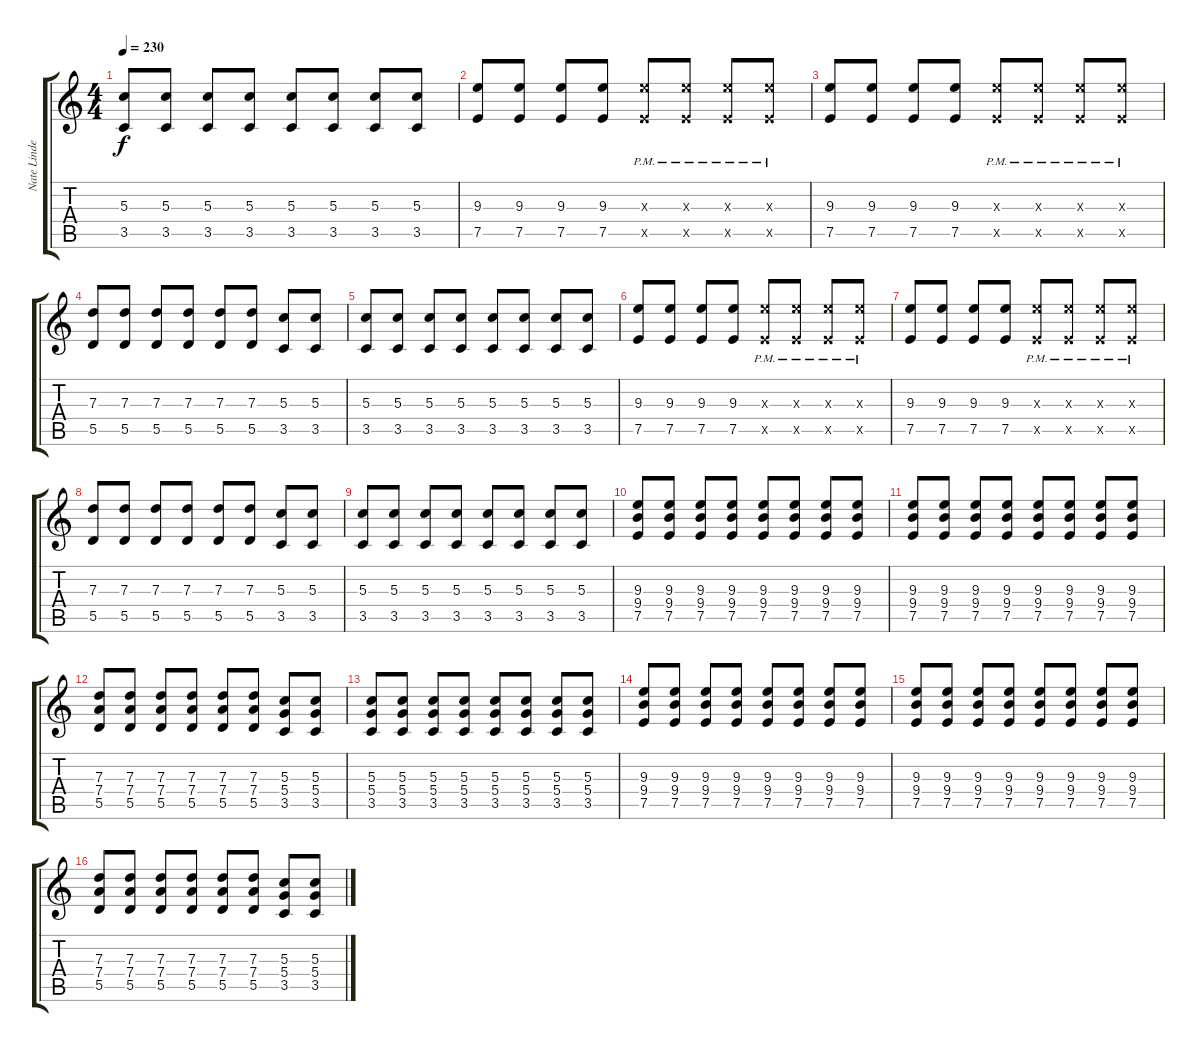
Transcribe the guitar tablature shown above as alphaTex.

\track ("Nate Lindeman" "Nate Linde") {instrument overdrivenguitar}
\staff {score tabs}
\tuning (E4 B3 G3 D3 A2 D2) {hide}
\ts (4 4)
\tempo 230
\clef g2
\ks c
(5.3 3.5).8{dy f} (5.3 3.5).8 (5.3 3.5).8 (5.3 3.5).8 (5.3 3.5).8 (5.3 3.5).8 (5.3 3.5).8 (5.3 3.5).8 |
(9.3 7.5).8 (9.3 7.5).8 (9.3 7.5).8 (9.3 7.5).8 (9.3{pm x} 7.5{pm x}).8 (9.3{pm x} 7.5{pm x}).8 (9.3{pm x} 7.5{pm x}).8 (9.3{pm x} 7.5{pm x}).8 |
(9.3 7.5).8 (9.3 7.5).8 (9.3 7.5).8 (9.3 7.5).8 (9.3{pm x} 7.5{pm x}).8 (9.3{pm x} 7.5{pm x}).8 (9.3{pm x} 7.5{pm x}).8 (9.3{pm x} 7.5{pm x}).8 |
(7.3 5.5).8 (7.3 5.5).8 (7.3 5.5).8 (7.3 5.5).8 (7.3 5.5).8 (7.3 5.5).8 (5.3 3.5).8 (5.3 3.5).8 |
(5.3 3.5).8 (5.3 3.5).8 (5.3 3.5).8 (5.3 3.5).8 (5.3 3.5).8 (5.3 3.5).8 (5.3 3.5).8 (5.3 3.5).8 |
(9.3 7.5).8 (9.3 7.5).8 (9.3 7.5).8 (9.3 7.5).8 (9.3{pm x} 7.5{pm x}).8 (9.3{pm x} 7.5{pm x}).8 (9.3{pm x} 7.5{pm x}).8 (9.3{pm x} 7.5{pm x}).8 |
(9.3 7.5).8 (9.3 7.5).8 (9.3 7.5).8 (9.3 7.5).8 (9.3{pm x} 7.5{pm x}).8 (9.3{pm x} 7.5{pm x}).8 (9.3{pm x} 7.5{pm x}).8 (9.3{pm x} 7.5{pm x}).8 |
(7.3 5.5).8 (7.3 5.5).8 (7.3 5.5).8 (7.3 5.5).8 (7.3 5.5).8 (7.3 5.5).8 (5.3 3.5).8 (5.3 3.5).8 |
(5.3 3.5).8 (5.3 3.5).8 (5.3 3.5).8 (5.3 3.5).8 (5.3 3.5).8 (5.3 3.5).8 (5.3 3.5).8 (5.3 3.5).8 |
(9.3 9.4 7.5).8 (9.3 9.4 7.5).8 (9.3 9.4 7.5).8 (9.3 9.4 7.5).8 (9.3 9.4 7.5).8 (9.3 9.4 7.5).8 (9.3 9.4 7.5).8 (9.3 9.4 7.5).8 |
(9.3 9.4 7.5).8 (9.3 9.4 7.5).8 (9.3 9.4 7.5).8 (9.3 9.4 7.5).8 (9.3 9.4 7.5).8 (9.3 9.4 7.5).8 (9.3 9.4 7.5).8 (9.3 9.4 7.5).8 |
(7.3 7.4 5.5).8 (7.3 7.4 5.5).8 (7.3 7.4 5.5).8 (7.3 7.4 5.5).8 (7.3 7.4 5.5).8 (7.3 7.4 5.5).8 (5.3 5.4 3.5).8 (5.3 5.4 3.5).8 |
(5.3 5.4 3.5).8 (5.3 5.4 3.5).8 (5.3 5.4 3.5).8 (5.3 5.4 3.5).8 (5.3 5.4 3.5).8 (5.3 5.4 3.5).8 (5.3 5.4 3.5).8 (5.3 5.4 3.5).8 |
(9.3 9.4 7.5).8 (9.3 9.4 7.5).8 (9.3 9.4 7.5).8 (9.3 9.4 7.5).8 (9.3 9.4 7.5).8 (9.3 9.4 7.5).8 (9.3 9.4 7.5).8 (9.3 9.4 7.5).8 |
(9.3 9.4 7.5).8 (9.3 9.4 7.5).8 (9.3 9.4 7.5).8 (9.3 9.4 7.5).8 (9.3 9.4 7.5).8 (9.3 9.4 7.5).8 (9.3 9.4 7.5).8 (9.3 9.4 7.5).8 |
(7.3 7.4 5.5).8 (7.3 7.4 5.5).8 (7.3 7.4 5.5).8 (7.3 7.4 5.5).8 (7.3 7.4 5.5).8 (7.3 7.4 5.5).8 (5.3 5.4 3.5).8 (5.3 5.4 3.5).8
